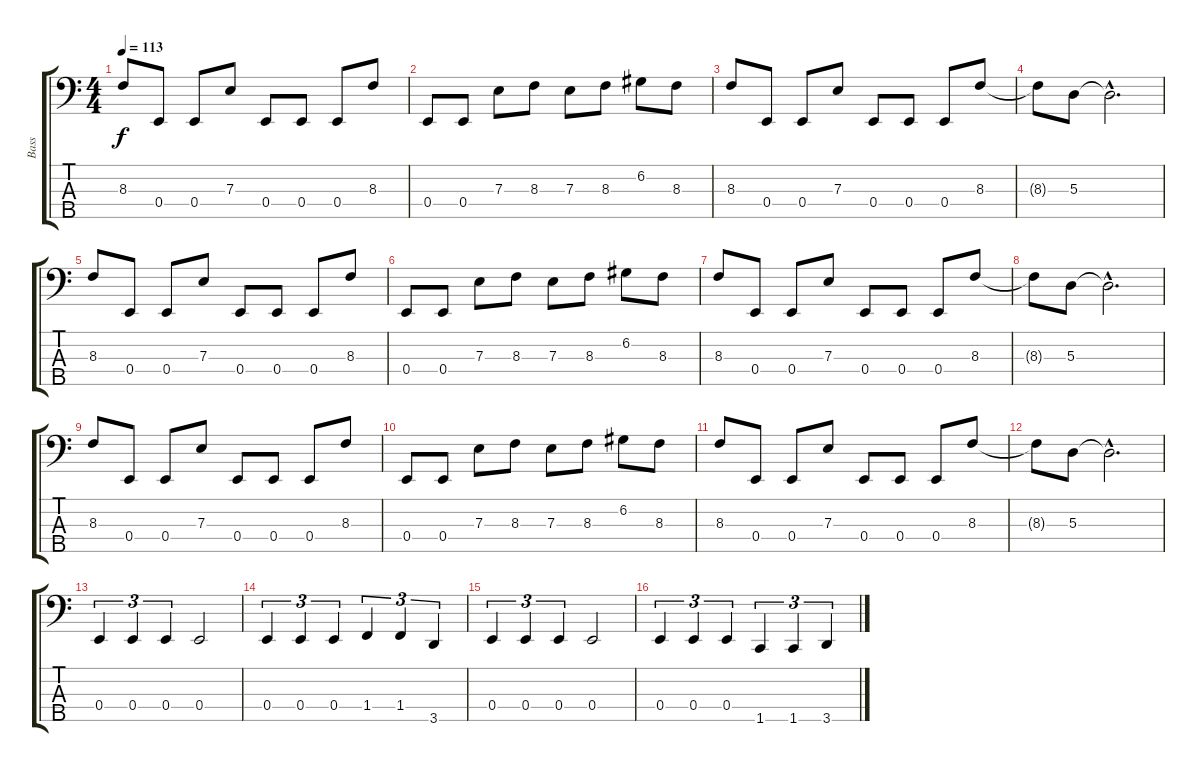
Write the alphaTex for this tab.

\track ("Bass" "Bass") {instrument electricbassfinger}
\staff {score tabs}
\tuning (G2 D2 A1 E1 B0) {hide}
\ts (4 4)
\tempo 113
\clef f4
\ks c
8.3.8{dy f volume 14} 0.4.8 0.4.8 7.3.8 0.4.8 0.4.8 0.4.8 8.3.8 |
0.4.8 0.4.8 7.3.8 8.3.8 7.3.8 8.3.8 6.2.8 8.3.8 |
8.3.8 0.4.8 0.4.8 7.3.8 0.4.8 0.4.8 0.4.8 8.3.8 |
8.3{t}.8 5.3.8 5.3{hac t}.2{d} |
8.3.8 0.4.8 0.4.8 7.3.8 0.4.8 0.4.8 0.4.8 8.3.8 |
0.4.8 0.4.8 7.3.8 8.3.8 7.3.8 8.3.8 6.2.8 8.3.8 |
8.3.8 0.4.8 0.4.8 7.3.8 0.4.8 0.4.8 0.4.8 8.3.8 |
8.3{t}.8 5.3.8 5.3{hac t}.2{d} |
8.3.8 0.4.8 0.4.8 7.3.8 0.4.8 0.4.8 0.4.8 8.3.8 |
0.4.8 0.4.8 7.3.8 8.3.8 7.3.8 8.3.8 6.2.8 8.3.8 |
8.3.8 0.4.8 0.4.8 7.3.8 0.4.8 0.4.8 0.4.8 8.3.8 |
8.3{t}.8 5.3.8 5.3{hac t}.2{d} |
0.4.4{tu (3 2)} 0.4.4{tu (3 2)} 0.4.4{tu (3 2)} 0.4.2 |
0.4.4{tu (3 2)} 0.4.4{tu (3 2)} 0.4.4{tu (3 2)} 1.4.4{tu (3 2)} 1.4.4{tu (3 2)} 3.5.4{tu (3 2)} |
0.4.4{tu (3 2)} 0.4.4{tu (3 2)} 0.4.4{tu (3 2)} 0.4.2 |
0.4.4{tu (3 2)} 0.4.4{tu (3 2)} 0.4.4{tu (3 2)} 1.5.4{tu (3 2)} 1.5.4{tu (3 2)} 3.5.4{tu (3 2)}
